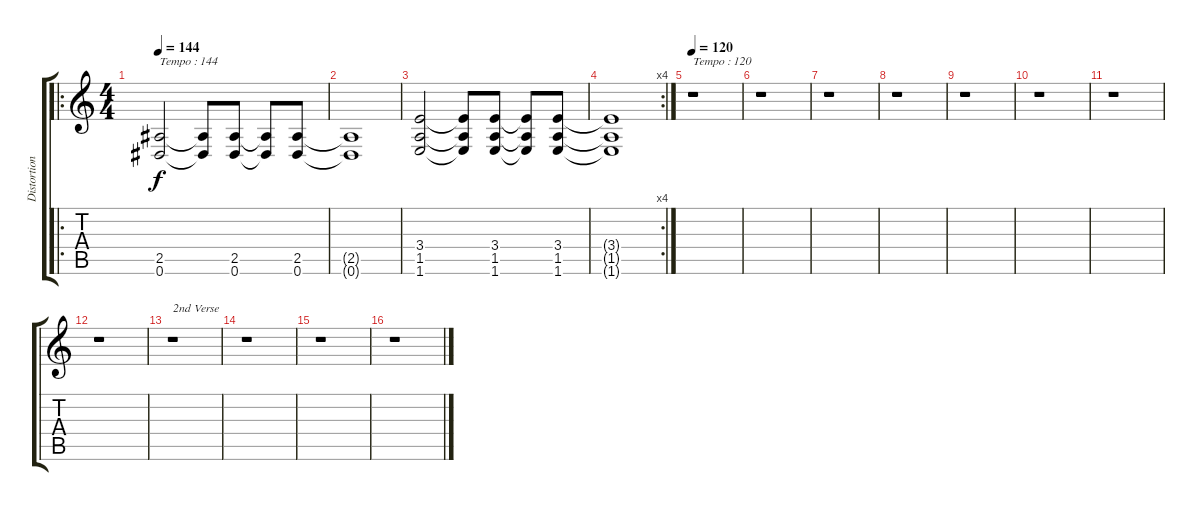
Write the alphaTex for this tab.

\track ("Distortion Guitar II" "Distortion") {instrument distortionguitar}
\staff {score tabs}
\tuning (Eb4 Bb3 Gb3 Db3 Ab2 Eb2) {hide}
\ro
\ts (4 4)
\tempo 144
\clef g2
\ks c
(2.5 0.6).2{txt "Tempo : 144" dy f} (2.5{t} 0.6{t}).8 (2.5 0.6).8 (2.5{t} 0.6{t}).8 (2.5 0.6).8 |
(2.5{t} 0.6{t}).1 |
(3.4 1.5 1.6).2 (3.4{t} 1.5{t} 1.6{t}).8 (3.4 1.5 1.6).8 (3.4{t} 1.5{t} 1.6{t}).8 (3.4 1.5 1.6).8 |
\rc 4
(3.4{t} 1.5{t} 1.6{t}).1 |
\tempo 120
r.1{txt "Tempo : 120"} |
r.1 |
r.1 |
r.1 |
r.1 |
r.1 |
r.1 |
r.1 |
r.1{txt "2nd Verse"} |
r.1 |
r.1 |
r.1
